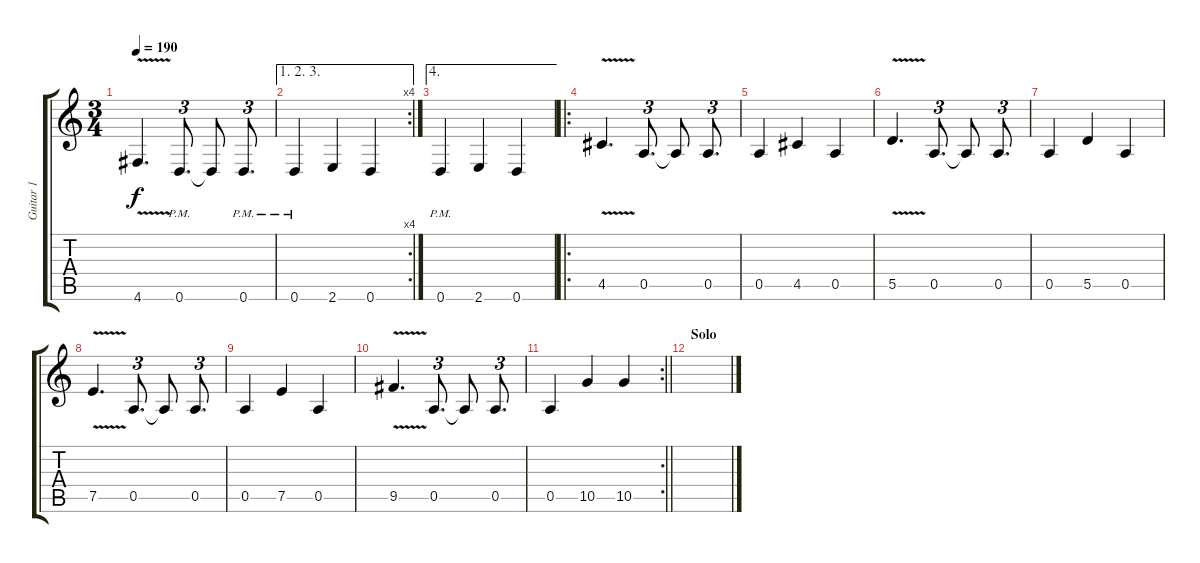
\track ("Guitar 1" "Guitar 1") {instrument overdrivenguitar}
\staff {score tabs}
\tuning (E4 B3 G3 D3 A2 D2) {hide}
\ts (3 4)
\tempo 190
\clef g2
\ks c
4.6{v}.4{d dy f} 0.6{pm}.8{d tu (3 2)} 0.6{t}.8 0.6{pm}.8{d tu (3 2)} |
\ae (1 2 3)
\rc 4
0.6{pm}.4 2.6.4 0.6.4 |
\ae 4
0.6{pm}.4 2.6.4 0.6.4 |
\ro
4.5{v}.4{d} 0.5.8{d tu (3 2)} 0.5{t}.8 0.5.8{d tu (3 2)} |
0.5.4 4.5.4 0.5.4 |
5.5{v}.4{d} 0.5.8{d tu (3 2)} 0.5{t}.8 0.5.8{d tu (3 2)} |
0.5.4 5.5.4 0.5.4 |
7.5{v}.4{d} 0.5.8{d tu (3 2)} 0.5{t}.8 0.5.8{d tu (3 2)} |
0.5.4 7.5.4 0.5.4 |
9.5{v}.4{d} 0.5.8{d tu (3 2)} 0.5{t}.8 0.5.8{d tu (3 2)} |
\rc 2
\barLineRight lightlight
0.5.4 10.5.4 10.5.4 |
\section ("" "Solo")
